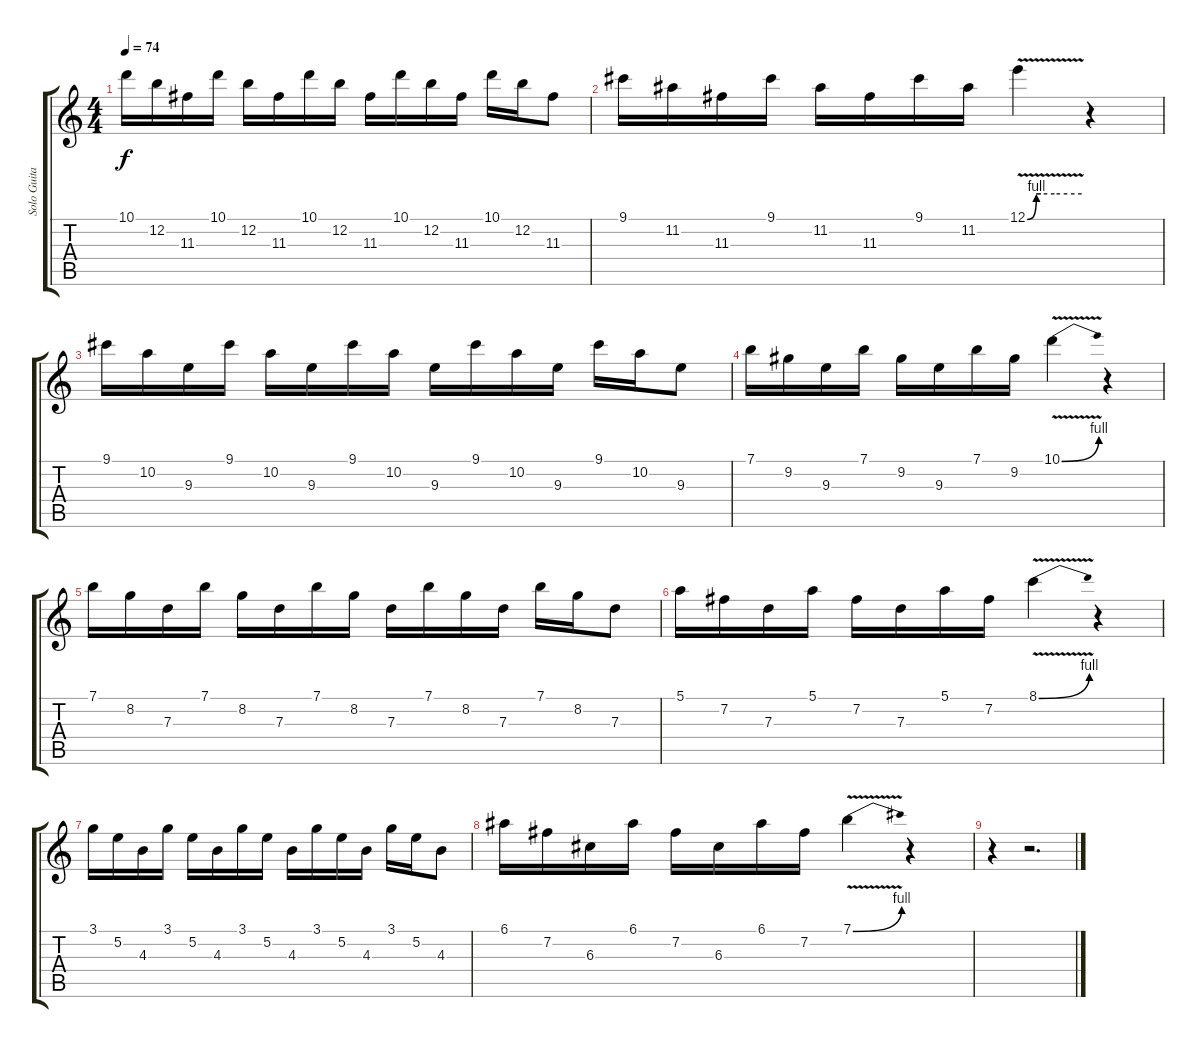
\track ("Solo Guitar #2" "Solo Guita") {instrument distortionguitar}
\staff {score tabs}
\tuning (E4 B3 G3 D3 A2 E2) {hide}
\ts (4 4)
\tempo 74
\clef g2
\ks c
10.1.16{dy f} 12.2.16 11.3.16 10.1.16 12.2.16 11.3.16 10.1.16 12.2.16 11.3.16 10.1.16 12.2.16 11.3.16 10.1.16 12.2.16 11.3.8 |
9.1.16 11.2.16 11.3.16 9.1.16 11.2.16 11.3.16 9.1.16 11.2.16 12.1{be (custom 0 0 10 4 15 4 30 4 60 4) v}.4 r.4 |
9.1.16 10.2.16 9.3.16 9.1.16 10.2.16 9.3.16 9.1.16 10.2.16 9.3.16 9.1.16 10.2.16 9.3.16 9.1.16 10.2.16 9.3.8 |
7.1.16 9.2.16 9.3.16 7.1.16 9.2.16 9.3.16 7.1.16 9.2.16 10.1{be (bend 0 0 60 4) v}.4 r.4 |
7.1.16 8.2.16 7.3.16 7.1.16 8.2.16 7.3.16 7.1.16 8.2.16 7.3.16 7.1.16 8.2.16 7.3.16 7.1.16 8.2.16 7.3.8 |
5.1.16 7.2.16 7.3.16 5.1.16 7.2.16 7.3.16 5.1.16 7.2.16 8.1{be (bend 0 0 60 4) v}.4 r.4 |
3.1.16 5.2.16 4.3.16 3.1.16 5.2.16 4.3.16 3.1.16 5.2.16 4.3.16 3.1.16 5.2.16 4.3.16 3.1.16 5.2.16 4.3.8 |
6.1.16 7.2.16 6.3.16 6.1.16 7.2.16 6.3.16 6.1.16 7.2.16 7.1{be (bend 0 0 60 4) v}.4 r.4 |
r.4 r.2{d}
